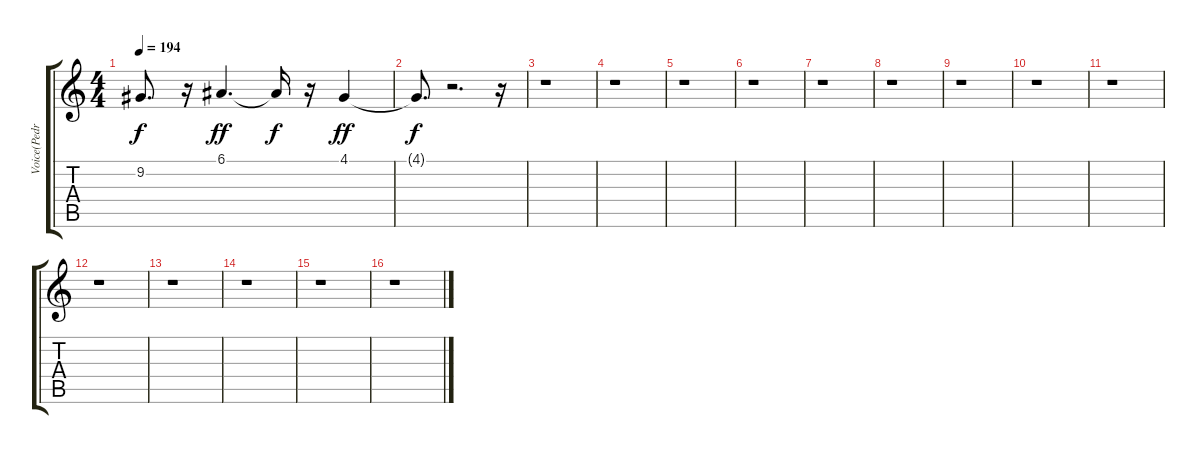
\track ("Voice(Pedro)" "Voice(Pedr") {instrument flute}
\staff {score tabs}
\tuning (E4 B3 G3 D3 A2 E2) {hide}
\ts (4 4)
\tempo 194
\clef g2
\ks c
9.2{t}.8{d dy f} r.16 6.1.4{d dy ff} 6.1{t}.16{dy f} r.16 4.1.4{dy ff} |
4.1{t}.8{d dy f} r.2{d} r.16 |
r.1 |
r.1 |
r.1 |
r.1 |
r.1 |
r.1 |
r.1 |
r.1 |
r.1 |
r.1 |
r.1 |
r.1 |
r.1 |
r.1
